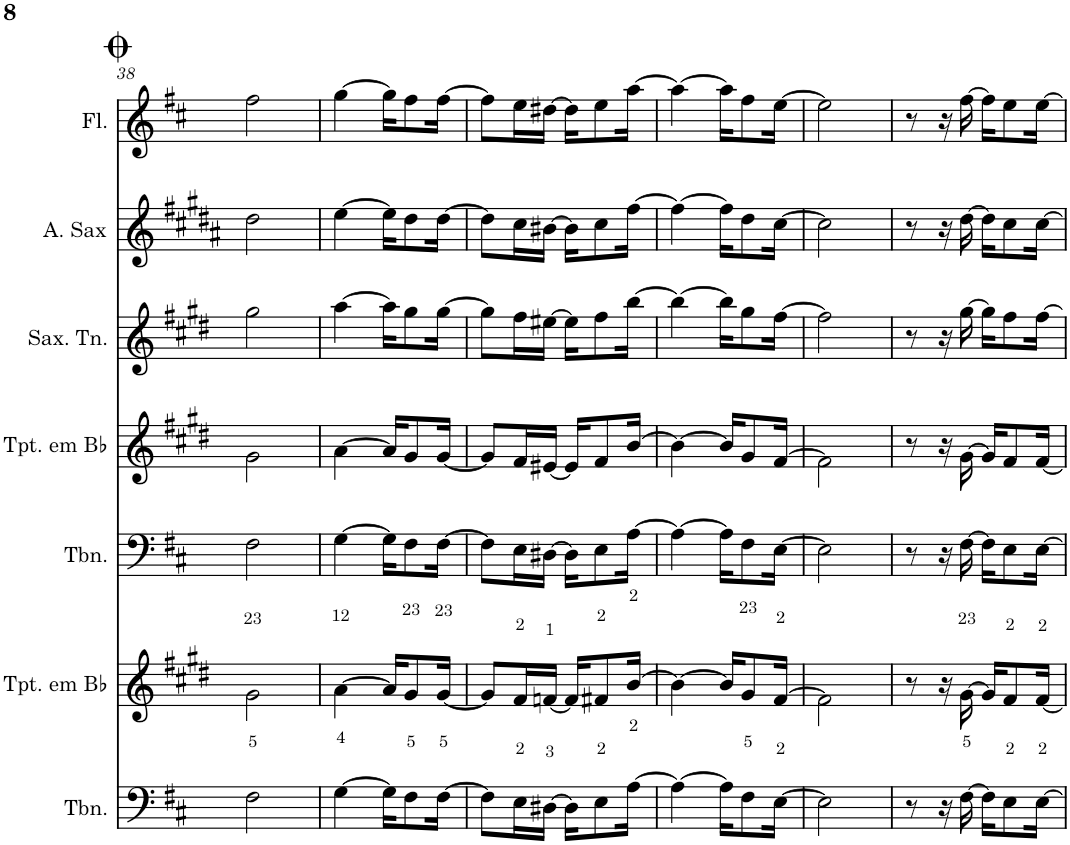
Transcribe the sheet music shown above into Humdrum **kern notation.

**kern	**kern	**kern	**kern	**kern	**kern	**kern
*part7	*part6	*part5	*part4	*part3	*part2	*part1
*staff7	*staff6	*staff5	*staff4	*staff3	*staff2	*staff1
*I"Trombone	*I"Trompete em Bb	*I"Trombone	*I"Trompete em Bb	*I"Saxofone Tenor	*I"Saxofone Alto	*I"Flauta Transversal
*I'Tbn.	*I'Tpt. em Bb	*I'Tbn.	*I'Tpt. em Bb	*I'Sax. Tn.	*	*I'Fl.
*clefF4	*clefG2	*clefF4	*clefG2	*clefG2	*clefG2	*clefG2
*	*Trd1c2	*	*Trd1c2	*Trd8c14	*Trd5c9	*
*k[f#c#]	*k[f#c#g#d#]	*k[f#c#]	*k[f#c#g#d#]	*k[f#c#g#d#]	*k[f#c#g#d#a#]	*k[f#c#]
*M2/4	*M2/4	*M2/4	*M2/4	*M2/4	*M2/4	*M2/4
=37	=37	=37	=37	=37	=37	=37
8.B\L]	8.cc#\L]	8.B\L]	8.cc#\L]	8.ccc#\L]	8.gg#\L]	8.bb\L]
[16c#\Jk	[16dd#\Jk	[16c#\Jk	[16dd#\Jk	[16ddd#\Jk	[16aa#\Jk	[16ccc#\Jk
4c#\]	4dd#\]	4c#\]	4dd#\]	4ddd#\]	4aa#\]	4ccc#\]
!!LO:PB:g=z
=38||	=38||	=38||	=38||	=38||	=38||	=38||
2F#\	2g#\	2F#\	2g#\	2gg#\	2dd#\	2ff#\
=39	=39	=39	=39	=39	=39	=39
[4G\	[4a\	[4G\	[4a\	[4aa\	[4ee\	[4gg\
16G\KL]	16a/KL]	16G\KL]	16a/KL]	16aa\KL]	16ee\KL]	16gg\KL]
8F#\	8g#/	8F#\	8g#/	8gg#\	8dd#\	8ff#\
[16F#\Jk	[16g#/Jk	[16F#\Jk	[16g#/Jk	[16gg#\Jk	[16dd#\Jk	[16ff#\Jk
=40	=40	=40	=40	=40	=40	=40
8F#\L]	8g#/L]	8F#\L]	8g#/L]	8gg#\L]	8dd#\L]	8ff#\L]
16E\L	16f#/L	16E\L	16f#/L	16ff#\L	16cc#\L	16ee\L
[16D#X\JJ	[16fn/JJ	[16D#X\JJ	[16e#X/JJ	[16ee#X\JJ	[16b#X\JJ	[16dd#X\JJ
16D#\KL]	16f/KL]	16D#\KL]	16e#/KL]	16ee#\KL]	16b#\KL]	16dd#\KL]
8E\	8f#X/	8E\	8f#/	8ff#\	8cc#\	8ee\
[16A\Jk	[16b/Jk	[16A\Jk	[16b/Jk	[16bb\Jk	[16ff#\Jk	[16aa\Jk
=41	=41	=41	=41	=41	=41	=41
4A\_	4b\_	4A\_	4b\_	4bb\_	4ff#\_	4aa\_
16A\KL]	16b/KL]	16A\KL]	16b/KL]	16bb\KL]	16ff#\KL]	16aa\KL]
8F#\	8g#/	8F#\	8g#/	8gg#\	8dd#\	8ff#\
[16E\Jk	[16f#/Jk	[16E\Jk	[16f#/Jk	[16ff#\Jk	[16cc#\Jk	[16ee\Jk
=42	=42	=42	=42	=42	=42	=42
2E\]	2f#\]	2E\]	2f#\]	2ff#\]	2cc#\]	2ee\]
=	=	=	=	=	=	=
*-	*-	*-	*-	*-	*-	*-
